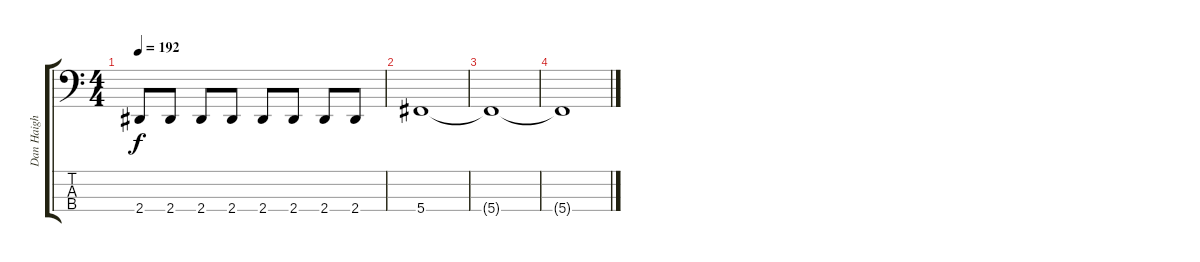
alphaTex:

\track ("Dan Haigh" "Dan Haigh") {instrument electricbasspick}
\staff {score tabs}
\tuning (Gb2 Db2 Ab1 Db1) {hide}
\ts (4 4)
\tempo 192
\clef f4
\ks c
2.4.8{dy f} 2.4.8 2.4.8 2.4.8 2.4.8 2.4.8 2.4.8 2.4.8 |
5.4.1 |
5.4{t}.1 |
5.4{t}.1
